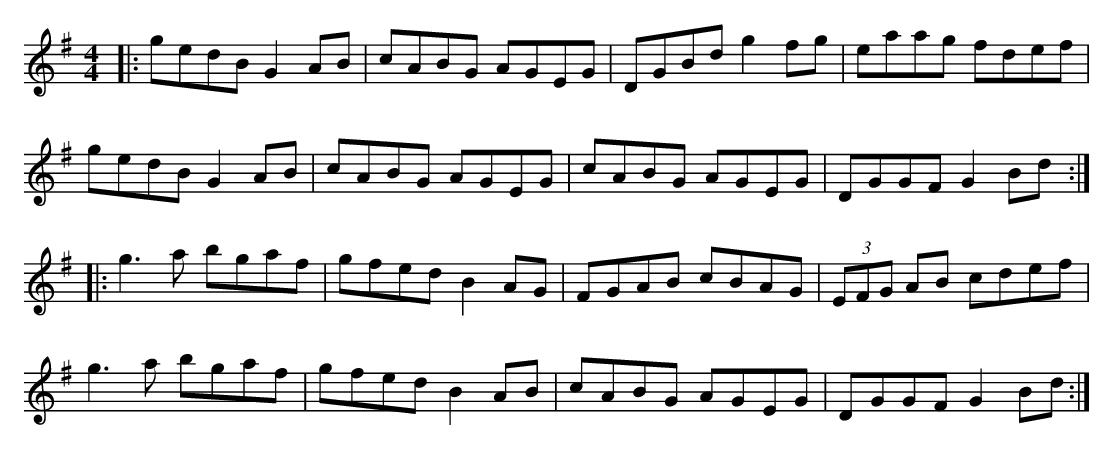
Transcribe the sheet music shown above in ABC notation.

X:1
M:4/4
K:G
|:gedB G2AB|cABG AGEG|DGBd g2fg|eaag fdef|
gedB G2AB|cABG AGEG|cABG AGEG|DGGF G2Bd:|
|:g3a bgaf|gfed B2 AG|FGAB cBAG|(3EFG AB cdef|
g3a bgaf|gfed B2 AB|cABG AGEG|DGGF G2Bd:|
